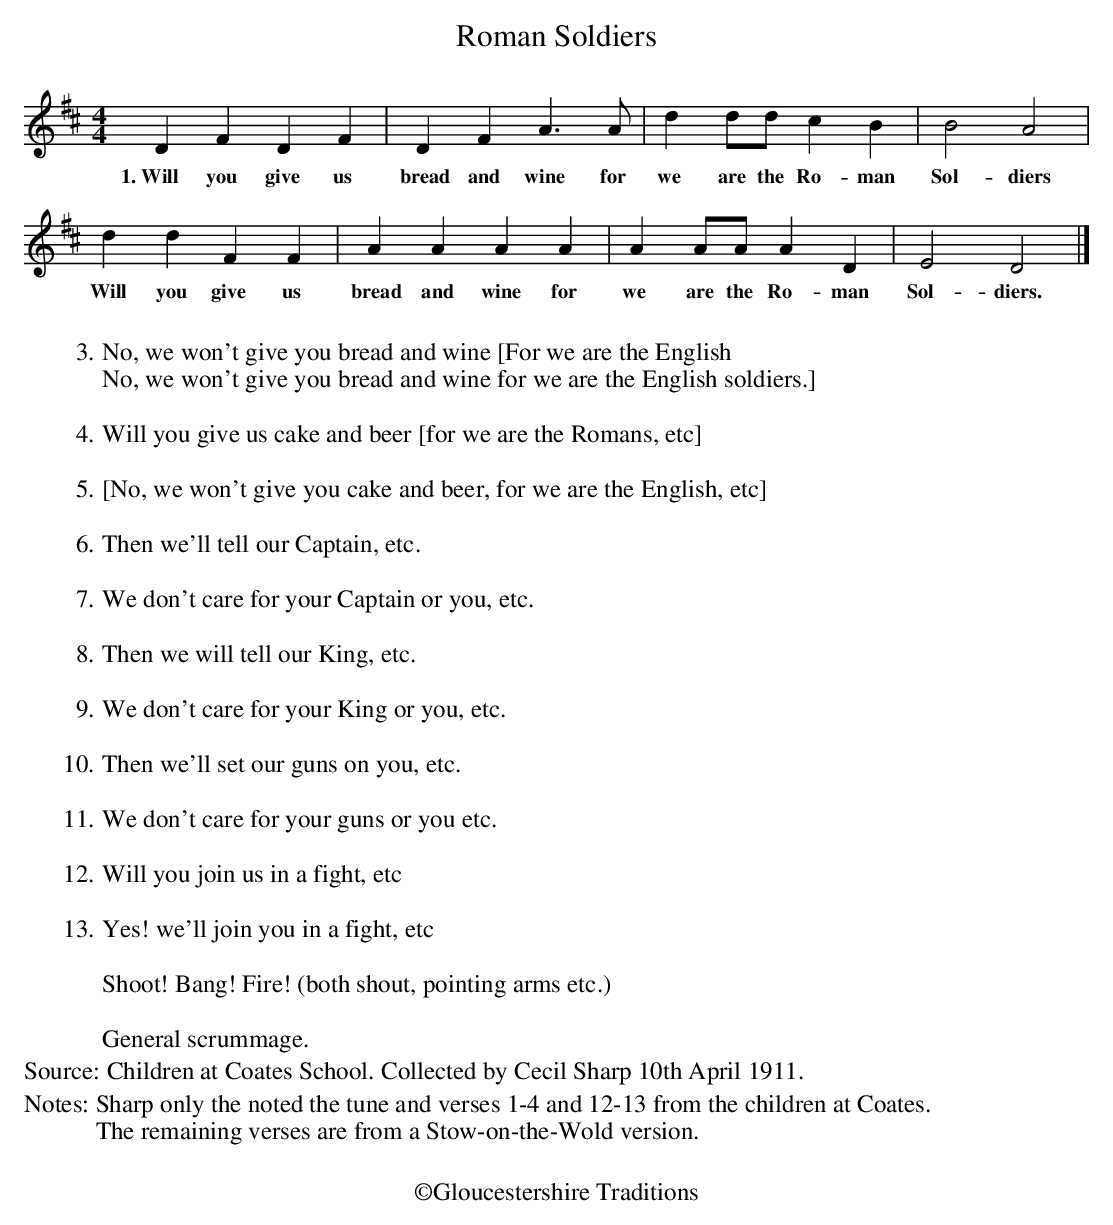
X:1
T: Roman Soldiers
M: 4/4
L: 1/4
K: D
DFDF | DFA3/2A/2 | dd/2d/2cB` | B2A2 |
w: 1.~Will you give us bread and wine for we are the Ro-man Sol-diers
ddFF | AAAA | AA/2A/2AD | E2D2 |]
w:  Will you give us bread and wine for we are the Ro-man Sol-diers.
W:
W:3.  No, we won't give you bread and wine [For we are the English
W:No, we won't give you bread and wine for we are the English soldiers.]
W:
W:4. Will you give us cake and beer [for we are the Romans, etc]
W:
W: 5. [No, we won't give you cake and beer, for we are the English, etc]
W:
W: 6. Then we'll tell our Captain, etc.
W:
W:7. We don't care for your Captain or you, etc.
W:
W:8. Then we will tell our King, etc.
W:
W:9. We don't care for your King or you, etc.
W:
W:10. Then we'll set our guns on you, etc.
W:
W:11. We don't care for your guns or you etc.
W:
W: 12. Will you join us in a fight, etc
W:
W: 13. Yes! we'll join you in a fight, etc
W:
W:Shoot! Bang! Fire! (both shout, pointing arms etc.)
W:
W:General scrummage.
